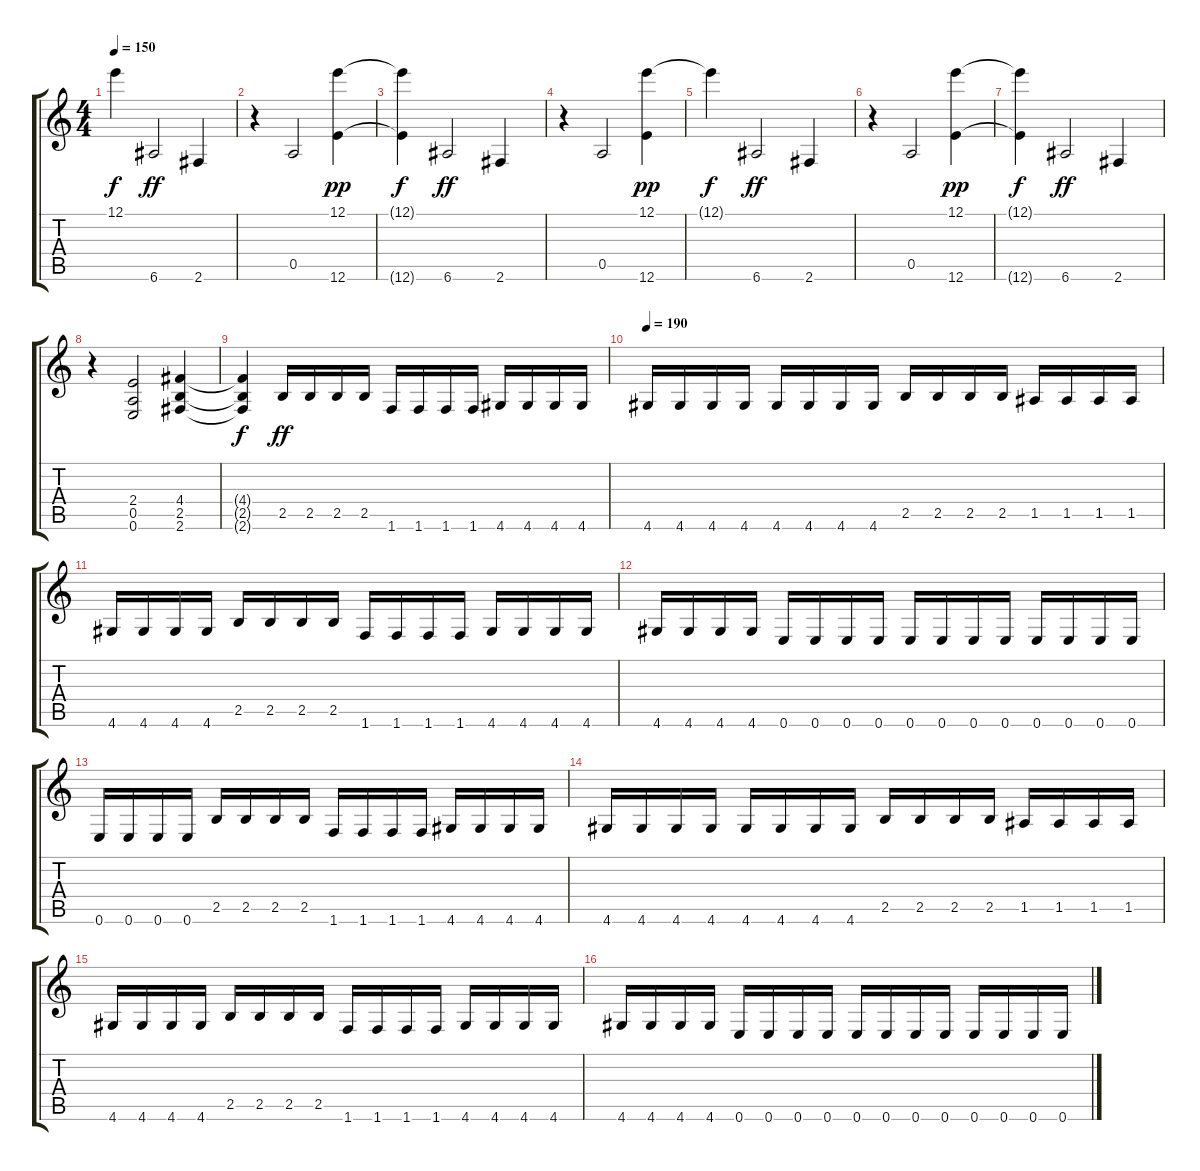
\track "" {instrument distortionguitar}
\staff {score tabs}
\tuning (E4 B3 G3 D3 A2 E2) {hide}
\ts (4 4)
\tempo 150
\clef g2
\ks c
12.1{t}.4{dy f} 6.6.2{dy ff} 2.6.4 |
r.4 0.5.2 (12.1 12.6).4{dy pp} |
(12.1{t} 12.6{t}).4{dy f} 6.6.2{dy ff} 2.6.4 |
r.4 0.5.2 (12.1 12.6).4{dy pp} |
12.1{t}.4{dy f} 6.6.2{dy ff} 2.6.4 |
r.4 0.5.2 (12.1 12.6).4{dy pp} |
(12.1{t} 12.6{t}).4{dy f} 6.6.2{dy ff} 2.6.4 |
r.4 (2.4 0.5 0.6).2 (4.4 2.5 2.6).4 |
(4.4{t} 2.5{t} 2.6{t}).4{dy f} 2.5.16{dy ff} 2.5.16 2.5.16 2.5.16 1.6.16 1.6.16 1.6.16 1.6.16 4.6.16 4.6.16 4.6.16 4.6.16 |
\tempo 190
4.6.16 4.6.16 4.6.16 4.6.16 4.6.16 4.6.16 4.6.16 4.6.16 2.5.16 2.5.16 2.5.16 2.5.16 1.5.16 1.5.16 1.5.16 1.5.16 |
4.6.16 4.6.16 4.6.16 4.6.16 2.5.16 2.5.16 2.5.16 2.5.16 1.6.16 1.6.16 1.6.16 1.6.16 4.6.16 4.6.16 4.6.16 4.6.16 |
4.6.16 4.6.16 4.6.16 4.6.16 0.6.16 0.6.16 0.6.16 0.6.16 0.6.16 0.6.16 0.6.16 0.6.16 0.6.16 0.6.16 0.6.16 0.6.16 |
0.6.16 0.6.16 0.6.16 0.6.16 2.5.16 2.5.16 2.5.16 2.5.16 1.6.16 1.6.16 1.6.16 1.6.16 4.6.16 4.6.16 4.6.16 4.6.16 |
4.6.16 4.6.16 4.6.16 4.6.16 4.6.16 4.6.16 4.6.16 4.6.16 2.5.16 2.5.16 2.5.16 2.5.16 1.5.16 1.5.16 1.5.16 1.5.16 |
4.6.16 4.6.16 4.6.16 4.6.16 2.5.16 2.5.16 2.5.16 2.5.16 1.6.16 1.6.16 1.6.16 1.6.16 4.6.16 4.6.16 4.6.16 4.6.16 |
4.6.16 4.6.16 4.6.16 4.6.16 0.6.16 0.6.16 0.6.16 0.6.16 0.6.16 0.6.16 0.6.16 0.6.16 0.6.16 0.6.16 0.6.16 0.6.16
